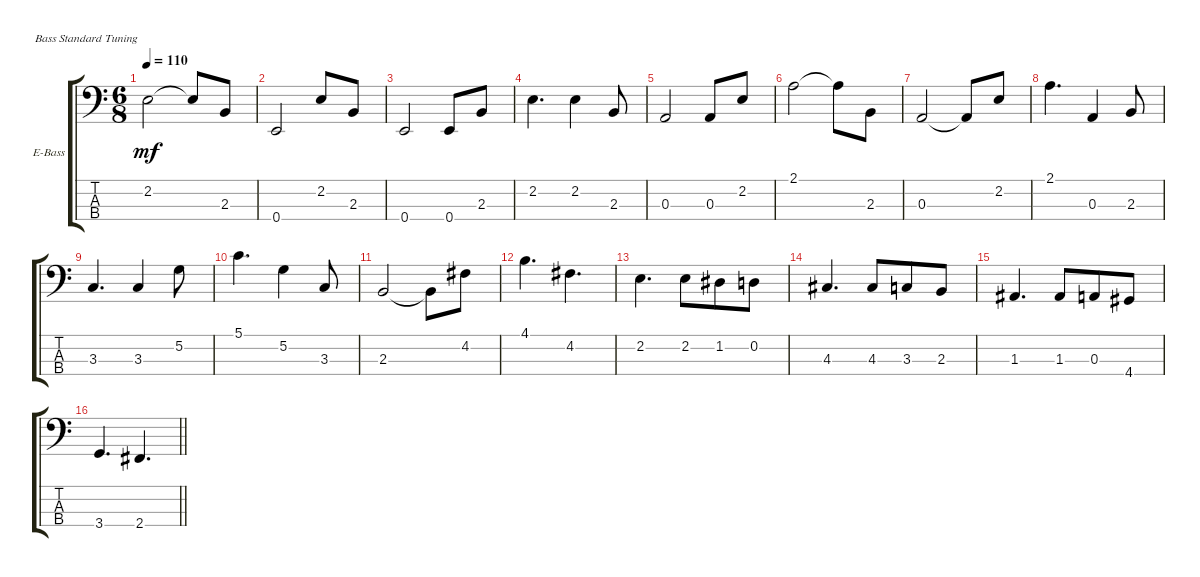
\defaultSystemsLayout 4
\bracketExtendMode groupsimilarinstruments
\firstSystemTrackNameOrientation horizontal
\otherSystemsTrackNameOrientation horizontal
\track ("Electric Bass" "E-Bass") {instrument electricbassfinger}
\staff {score tabs}
\tuning (G2 D2 A1 E1)
\ts (6 8)
\tempo 110
\clef f4
\ks c
2.2.2{dy mf} 2.2{t}.8 2.3.8 |
0.4.2 2.2.8 2.3.8 |
0.4.2 0.4.8 2.3.8 |
2.2.4{d} 2.2.4 2.3.8 |
0.3.2 0.3.8 2.2.8 |
2.1.2 2.1{t}.8 2.3.8 |
0.3.2 0.3{t}.8 2.2.8 |
2.1.4{d} 0.3.4 2.3.8 |
3.3.4{d} 3.3.4 5.2.8 |
5.1.4{d} 5.2.4 3.3.8 |
2.3.2 2.3{t}.8 4.2.8 |
4.1.4{d} 4.2.4{d} |
2.2.4{d} 2.2.8 1.2.8 0.2.8 |
4.3.4{d} 4.3.8 3.3.8 2.3.8 |
1.3.4{d} 1.3.8 0.3.8 4.4.8 |
\barLineRight lightlight
3.4.4{d} 2.4.4{d}
